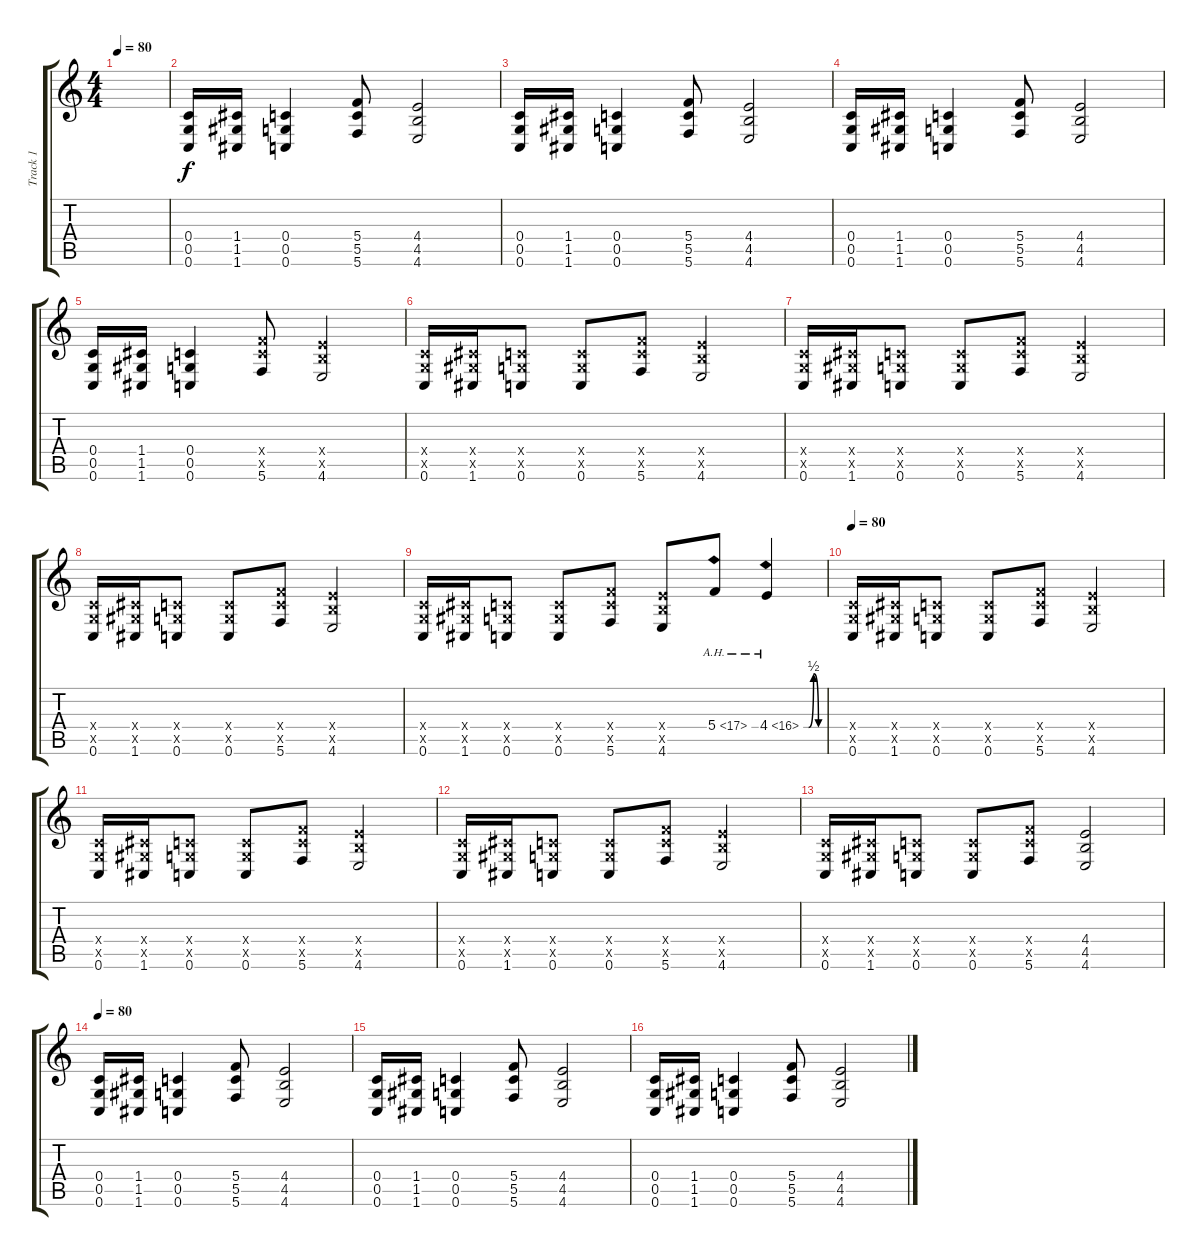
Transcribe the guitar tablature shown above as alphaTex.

\track ("Track 1" "Track 1") {instrument overdrivenguitar}
\staff {score tabs}
\tuning (D4 A3 F3 C3 G2 C2) {hide}
\ts (4 4)
\tempo 80
\clef g2
\ks c
|
(0.4 0.5 0.6).16 (1.4 1.5 1.6).16 (0.4 0.5 0.6).4 (5.4 5.5 5.6).8 (4.4 4.5 4.6).2 |
(0.4 0.5 0.6).16 (1.4 1.5 1.6).16 (0.4 0.5 0.6).4 (5.4 5.5 5.6).8 (4.4 4.5 4.6).2 |
(0.4 0.5 0.6).16 (1.4 1.5 1.6).16 (0.4 0.5 0.6).4 (5.4 5.5 5.6).8 (4.4 4.5 4.6).2 |
(0.4 0.5 0.6).16 (1.4 1.5 1.6).16 (0.4 0.5 0.6).4 (5.4{x} 5.5{x} 5.6).8 (4.4{x} 4.5{x} 4.6).2 |
(0.4{x} 0.5{x} 0.6).16 (1.4{x} 1.5{x} 1.6).16 (0.4{x} 0.5{x} 0.6).8 (0.4{x} 0.5{x} 0.6).8 (5.4{x} 5.5{x} 5.6).8 (4.4{x} 4.5{x} 4.6).2 |
(0.4{x} 0.5{x} 0.6).16 (1.4{x} 1.5{x} 1.6).16 (0.4{x} 0.5{x} 0.6).8 (0.4{x} 0.5{x} 0.6).8 (5.4{x} 5.5{x} 5.6).8 (4.4{x} 4.5{x} 4.6).2 |
(0.4{x} 0.5{x} 0.6).16 (1.4{x} 1.5{x} 1.6).16 (0.4{x} 0.5{x} 0.6).8 (0.4{x} 0.5{x} 0.6).8 (5.4{x} 5.5{x} 5.6).8 (4.4{x} 4.5{x} 4.6).2 |
(0.4{x} 0.5{x} 0.6).16 (1.4{x} 1.5{x} 1.6).16 (0.4{x} 0.5{x} 0.6).8 (0.4{x} 0.5{x} 0.6).8 (5.4{x} 5.5{x} 5.6).8 (4.4{x} 4.5{x} 4.6).8 5.4{ah 12}.8 4.4{be (custom 0 0 15 0 30 2 45 0 60 0) ah 12}.4 |
\tempo 80
(0.4{x} 0.5{x} 0.6).16 (1.4{x} 1.5{x} 1.6).16 (0.4{x} 0.5{x} 0.6).8 (0.4{x} 0.5{x} 0.6).8 (5.4{x} 5.5{x} 5.6).8 (4.4{x} 4.5{x} 4.6).2 |
(0.4{x} 0.5{x} 0.6).16 (1.4{x} 1.5{x} 1.6).16 (0.4{x} 0.5{x} 0.6).8 (0.4{x} 0.5{x} 0.6).8 (5.4{x} 5.5{x} 5.6).8 (4.4{x} 4.5{x} 4.6).2 |
(0.4{x} 0.5{x} 0.6).16 (1.4{x} 1.5{x} 1.6).16 (0.4{x} 0.5{x} 0.6).8 (0.4{x} 0.5{x} 0.6).8 (5.4{x} 5.5{x} 5.6).8 (4.4{x} 4.5{x} 4.6).2 |
(0.4{x} 0.5{x} 0.6).16 (1.4{x} 1.5{x} 1.6).16 (0.4{x} 0.5{x} 0.6).8 (0.4{x} 0.5{x} 0.6).8 (5.4{x} 5.5{x} 5.6).8 (4.4 4.5 4.6).2 |
\tempo 80
(0.4 0.5 0.6).16 (1.4 1.5 1.6).16 (0.4 0.5 0.6).4 (5.4 5.5 5.6).8 (4.4 4.5 4.6).2 |
(0.4 0.5 0.6).16 (1.4 1.5 1.6).16 (0.4 0.5 0.6).4 (5.4 5.5 5.6).8 (4.4 4.5 4.6).2 |
(0.4 0.5 0.6).16 (1.4 1.5 1.6).16 (0.4 0.5 0.6).4 (5.4 5.5 5.6).8 (4.4 4.5 4.6).2
